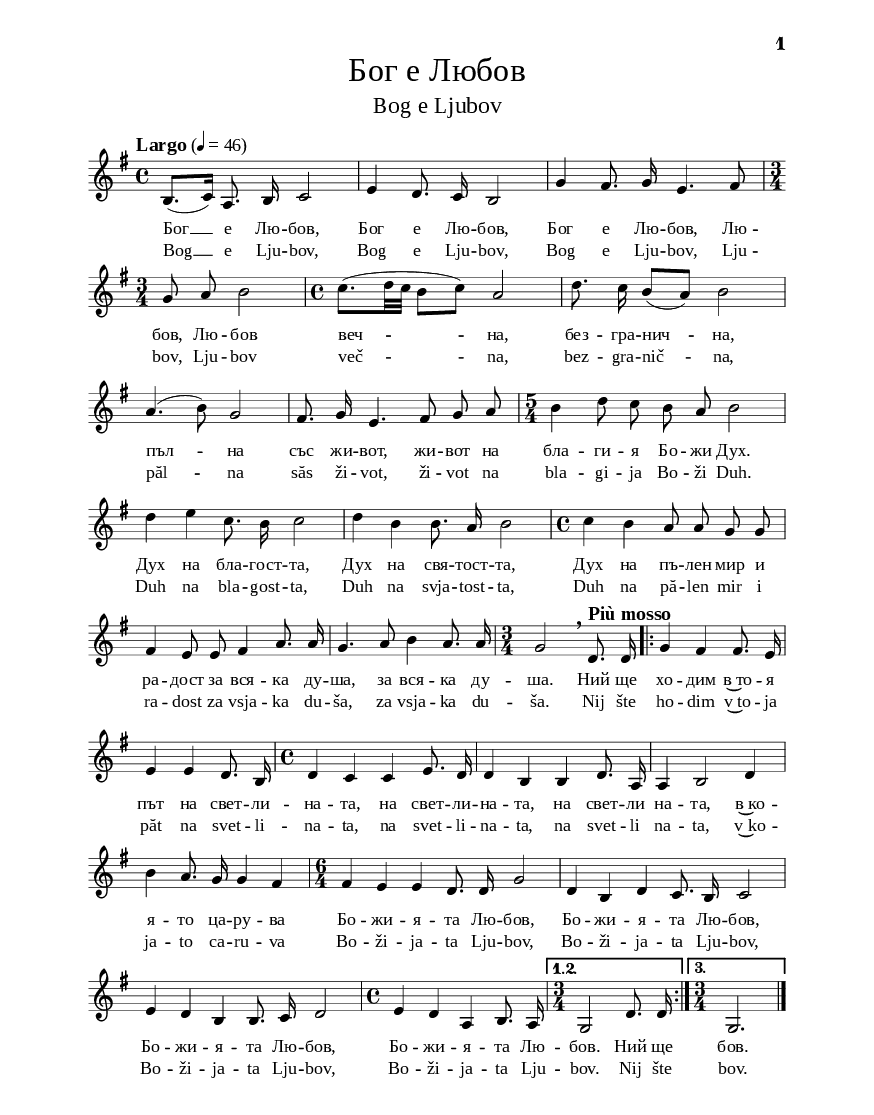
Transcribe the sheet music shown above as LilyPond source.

\version "2.24.4"

% include paper part and global functions
\include "include/globals.ily"

\bookpart {
  \label #'ref082
  \tocItem \markup "Бог е Любов – Bog e Ljubov"
  \include "include/bookpart-paper.ily"
  \score {
    \include "include/score-layout.ily"
    \new Voice \relative c' {
      \clef treble
      \key g \major
      \time 4/4
      \tempoFunc "Largo" 4 "46"

      \autoBeamOff

      b8. [(c16)] a8. b16 c2 |
      e4 d8. c16 b2 |
      g'4 fis8. g16 e4. fis8 | \break

      \time 3/4 g8 a8 b2 |
      \time 4/4 c8. [(d32 c32] b8 [c8]) a2 |
      d8. c16 b8 [(a8)] b2 | \break

      a4. (b8) g2 |
      fis8. g16 e4. fis8 g8 a8 |
      \time 5/4 b4 d8 c8 b8 a8 b2 | \break

      d4 e4 c8. b16 c2 |
      d4 b4 b8. a16 b2 |
      \time 4/4 c4 b4 a8 a8 g8 g8 | \break

      fis4 e8 e8 fis4 a8. a16 |
      g4. a8 b4 a8. a16 |
      \time 3/4 g2 \breathe \tempo "Più mosso"  d8. d16 |
      \repeat volta 3 {
        g4 fis4 fis8. e16 | \break

        e4 e4 d8. b16 |
        \time 4/4 d4 c4 c4 e8. d16 |
        d4 b4 b4 d8. a16 |
        a4 b2 d4 | \break

        b'4 a8. g16 g4 fis4 |
        \time 6/4 fis4 e4 e4 d8. d16 g2 |
        d4 b4 d4 c8. b16 c2 | \break

        e4 d4 b4 b8. c16 d2 |
        \time 4/4 e4 d4 a4 b8. a16 |
      } % repeat
      \alternative {
        { \time 3/4 g2 d'8. d16 }
        { \time 3/4 g,2.  \bar "|." }
      }
    }

    \addlyrics {
      Бог __ е Лю -- бов, | Бог е Лю -- бов, | Бог е Лю -- бов, Лю -- |
      бов, Лю -- бов  | веч -- на, | без -- гра -- нич -- на, |
      пъл -- на | със жи -- вот, жи -- вот на | бла -- ги -- я Бо -- жи  Дух.
      Дух на бла -- гост -- та, | Дух на свя -- тост -- та, | Дух на пъ -- лен мир и |
      ра -- дост за вся -- ка ду -- ша, за вся -- ка ду -- | ша. Ний щe | хо -- дим в~то -- я |
      път  на свет -- ли -- | на -- та, на свет -- ли -- | на -- та, на свет -- ли | на -- та, в~ко -- |
      я -- то ца -- ру -- ва | Бо -- жи -- я -- та Лю -- бов, | Бо -- жи -- я -- та Лю -- бов, |
      Бо -- жи -- я -- та Лю -- бов, | Бо -- жи -- я -- та Лю -- | бов. Ний ще | бов.}


      \addlyrics {
        Bog __ e Lju -- bov, | Bog e Lju -- bov, | Bog e Lju -- bov, Lju -- |
        bov, Lju -- bov  | več -- na, | bez -- gra -- nič -- na, |
        păl -- na | săs ži -- vot, ži -- vot na | bla -- gi -- ja Bo -- ži  Duh.
        Duh na bla -- gost -- ta, | Duh na svja -- tost -- ta, | Duh na pă -- len mir i |
        ra -- dost za vsja -- ka du -- ša, za vsja -- ka du -- | ša. Nij šte | ho -- dim v~to -- ja |
        păt  na svet -- li -- | na -- ta, na svet -- li -- | na -- ta, na svet -- li | na -- ta, v~ko -- |
        ja -- to ca -- ru -- va | Bo -- ži -- ja -- ta Lju -- bov, | Bo -- ži -- ja -- ta Lju -- bov, |
        Bo -- ži -- ja -- ta Lju -- bov, | Bo -- ži -- ja -- ta Lju -- | bov. Nij šte | bov.}
        \header {
          title = \titleFunc "Бог е Любов" "Bog e Ljubov"
        }

        \midi{}

      } % score

      \pageBreak
      % include foreign translation(s) of the song
      \version "2.24.4"

\markup \fill-line { \fontsize #deTitleFontSize "Gott ist Liebe" }

\markup \null
\markup \null

\markup \abs-fontsize #10 {
      \fill-line {
  \override #`(baseline-skip . ,deCoupletBaselineSkip)

  \column {

    \line { " "  Gott ist Liebe, Gott ist Liebe, Gott ist Liebe, }

    \line { " " Liebe, ewige, grenzenlose, Liebe,}

    \line { " " erfüllt mit Leben, }

    \line { " " Leben des gütigen göttlichen Geistes. }

    \line { " " Geist der Güte, }

    \line { " " Geist der Heiligkeit,}

    \line { " " Geist des vollen Friedens und der Freude für jede Seele.}

    \vspace #0.5

    \line { " " Wir werden auf diesem Weg des Lichtes,}
    \line { " " des Lichtes, des Lichtes, gehen,  }
    
    \line { " " dort, wo die göttliche Liebe,}
    \line { " " die göttliche Liebe, die göttliche Liebe herrscht. }



  }

      }
}


    } % bookpart
